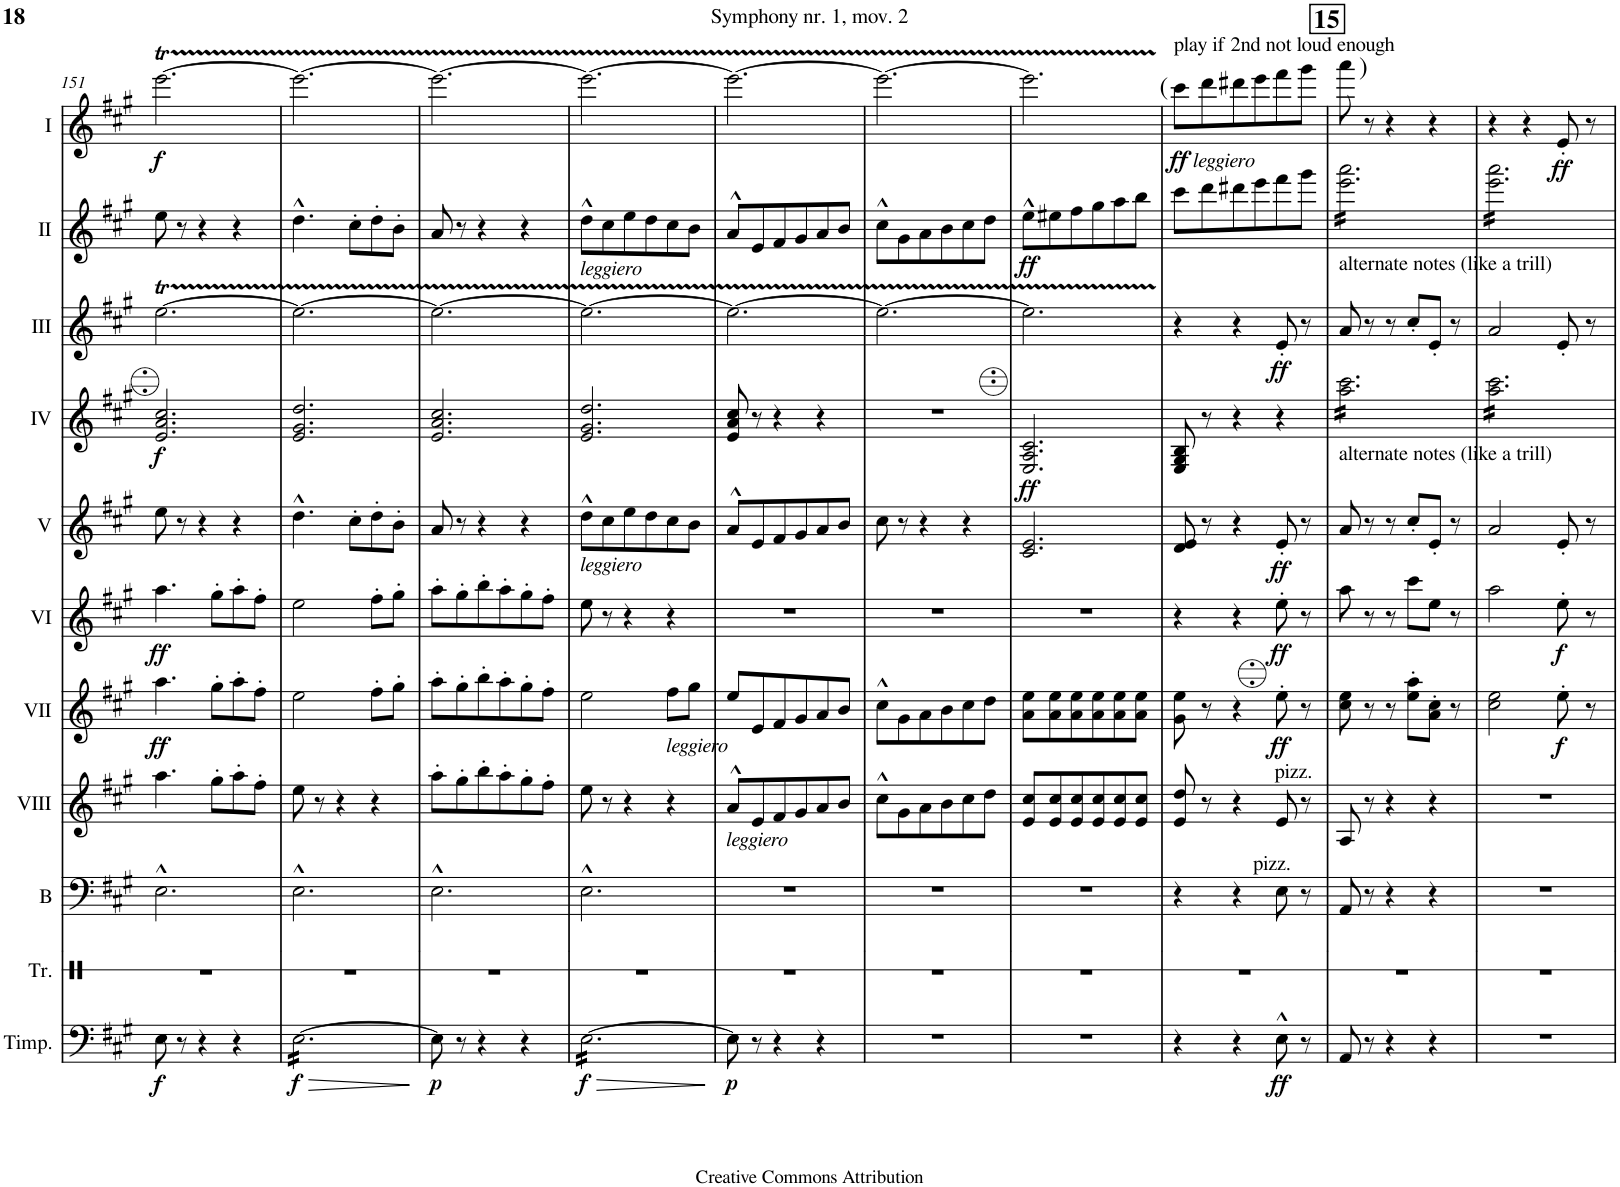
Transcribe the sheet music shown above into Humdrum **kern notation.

**kern	**dynam	**kern	**kern	**kern	**kern	**dynam	**kern	**dynam	**kern	**dynam	**kern	**dynam	**kern	**dynam	**kern	**dynam	**kern	**dynam
*part11	*part11	*part10	*part9	*part8	*part7	*part7	*part6	*part6	*part5	*part5	*part4	*part4	*part3	*part3	*part2	*part2	*part1	*part1
*staff11	*staff11	*staff10	*staff9	*staff8	*staff7	*staff7	*staff6	*staff6	*staff5	*staff5	*staff4	*staff4	*staff3	*staff3	*staff2	*staff2	*staff1	*staff1
*I"Timpani	*	*I"Triangle	*I"Bass	*I"Acc. 8	*I"Acc. 7	*	*I"Acc. 6	*	*I"Acc. 5	*	*I"Acc. 4	*	*I"Acc. 3	*	*I"Acc. 2	*	*I"Acc. 1	*
*I'Timp.	*	*I'Tr.	*I'B	*	*	*	*	*	*	*	*	*	*	*	*	*	*	*
!!LO:PB:g=z
*clefF4	*	*clefX	*clefF4	*clefG2	*clefG2	*	*clefG2	*	*clefG2	*	*clefG2	*	*clefG2	*	*clefG2	*	*clefG2	*
*	*	*	*Trd7c12	*Trd7c12	*Trd7c12	*	*	*	*	*	*Trd7c12	*	*	*	*	*	*	*
*k[f#c#g#]	*	*k[]	*k[f#c#g#]	*k[f#c#g#]	*k[f#c#g#]	*	*k[f#c#g#]	*	*k[f#c#g#]	*	*k[f#c#g#]	*	*k[f#c#g#]	*	*k[f#c#g#]	*	*k[f#c#g#]	*
*M3/4	*	*M3/4	*M3/4	*M3/4	*M3/4	*	*M3/4	*	*M3/4	*	*M3/4	*	*M3/4	*	*M3/4	*	*M3/4	*
=151	=151	=151	=151	=151	=151	=151	=151	=151	=151	=151	=151	=151	=151	=151	=151	=151	=151	=151
!	!LO:DY:b	!	!	!	!	!LO:DY:b	!	!LO:DY:b	!	!	!	!LO:DY:b	!	!	!	!	!	!LO:DY:b
8E\	f	2.r	2.E^^\	4.aa\	4.aa\	ff	4.a\	ff	8ee\	.	2.e/ 2.a/ 2.cc#/	f	[2.eeT\	.	8ee\	.	[2.eeeT\	f
8r	.	.	.	.	.	.	.	.	8r	.	.	.	.	.	8r	.	.	.
4r	.	.	.	.	.	.	.	.	4r	.	.	.	.	.	4r	.	.	.
.	.	.	.	8gg#'\L	8gg#'\L	.	8g#'\L	.	.	.	.	.	.	.	.	.	.	.
4r	.	.	.	8aa'\	8aa'\	.	8a'\	.	4r	.	.	.	.	.	4r	.	.	.
.	.	.	.	8ff#'\J	8ff#'\J	.	8f#'\J	.	.	.	.	.	.	.	.	.	.	.
=152	=152	=152	=152	=152	=152	=152	=152	=152	=152	=152	=152	=152	=152	=152	=152	=152	=152	=152
!	!LO:HP:b	!	!	!	!	!	!	!	!	!	!	!	!	!	!	!	!	!
!	!LO:DY:n=1:b	!	!	!	!	!	!	!	!	!	!	!	!	!	!	!	!	!
*tremolo	*	*	*	*	*	*	*	*	*	*	*	*	*	*	*	*	*	*
[16E\LL	> f	2.r	2.E^^\	8ee\	2ee\	.	2e\	.	4.dd^^\	.	2.e/ 2.g#/ 2.dd/	.	2.ee\_	.	4.dd^^\	.	2.eee\_	.
16E\	.	.	.	.	.	.	.	.	.	.	.	.	.	.	.	.	.	.
16E\	.	.	.	8r	.	.	.	.	.	.	.	.	.	.	.	.	.	.
16E\	.	.	.	.	.	.	.	.	.	.	.	.	.	.	.	.	.	.
16E\	.	.	.	4r	.	.	.	.	.	.	.	.	.	.	.	.	.	.
16E\	.	.	.	.	.	.	.	.	.	.	.	.	.	.	.	.	.	.
16E\	.	.	.	.	.	.	.	.	8cc#'\L	.	.	.	.	.	8cc#'\L	.	.	.
16E\	.	.	.	.	.	.	.	.	.	.	.	.	.	.	.	.	.	.
16E\	.	.	.	4r	8ff#'\L	.	8f#'\L	.	8dd'\	.	.	.	.	.	8dd'\	.	.	.
16E\	.	.	.	.	.	.	.	.	.	.	.	.	.	.	.	.	.	.
16E\	.	.	.	.	8gg#'\J	.	8g#'\J	.	8b'\J	.	.	.	.	.	8b'\J	.	.	.
16E\JJ	.	.	.	.	.	.	.	.	.	.	.	.	.	.	.	.	.	.
*Xtremolo	*	*	*	*	*	*	*	*	*	*	*	*	*	*	*	*	*	*
.	]	.	.	.	.	.	.	.	.	.	.	.	.	.	.	.	.	.
=153	=153	=153	=153	=153	=153	=153	=153	=153	=153	=153	=153	=153	=153	=153	=153	=153	=153	=153
!	!LO:DY:b	!	!	!	!	!	!	!	!	!	!	!	!	!	!	!	!	!
8E\]	p	2.r	2.E^^\	8aa'\L	8aa'\L	.	8a'\L	.	8a/	.	2.e/ 2.a/ 2.cc#/	.	2.ee\_	.	8a/	.	2.eee\_	.
8r	.	.	.	8gg#'\	8gg#'\	.	8g#'\	.	8r	.	.	.	.	.	8r	.	.	.
4r	.	.	.	8bb'\	8bb'\	.	8b'\	.	4r	.	.	.	.	.	4r	.	.	.
.	.	.	.	8aa'\	8aa'\	.	8a'\	.	.	.	.	.	.	.	.	.	.	.
4r	.	.	.	8gg#'\	8gg#'\	.	8g#'\	.	4r	.	.	.	.	.	4r	.	.	.
.	.	.	.	8ff#'\J	8ff#'\J	.	8f#'\J	.	.	.	.	.	.	.	.	.	.	.
=154	=154	=154	=154	=154	=154	=154	=154	=154	=154	=154	=154	=154	=154	=154	=154	=154	=154	=154
!	!	!	!	!	!	!	!	!	!	!	!	!	!	!	!LO:TX:b:i:t=leggiero	!	!	!
!	!	!	!	!	!	!	!	!	!LO:TX:b:i:t=leggiero	!	!	!	!	!	!	!	!	!
!	!LO:HP:b	!	!	!	!	!	!	!	!	!	!	!	!	!	!	!	!	!
!	!LO:DY:n=1:b	!	!	!	!	!	!	!	!	!	!	!	!	!	!	!	!	!
*tremolo	*	*	*	*	*	*	*	*	*	*	*	*	*	*	*	*	*	*
[16E\LL	> f	2.r	2.E^^\	8ee\	2ee\	.	8e\	.	8dd^^\L	.	2.e/ 2.g#/ 2.dd/	.	2.ee\_	.	8dd^^\L	.	2.eee\_	.
16E\	.	.	.	.	.	.	.	.	.	.	.	.	.	.	.	.	.	.
16E\	.	.	.	8r	.	.	8r	.	8cc#\	.	.	.	.	.	8cc#\	.	.	.
16E\	.	.	.	.	.	.	.	.	.	.	.	.	.	.	.	.	.	.
16E\	.	.	.	4r	.	.	4r	.	8ee\	.	.	.	.	.	8ee\	.	.	.
16E\	.	.	.	.	.	.	.	.	.	.	.	.	.	.	.	.	.	.
16E\	.	.	.	.	.	.	.	.	8dd\	.	.	.	.	.	8dd\	.	.	.
16E\	.	.	.	.	.	.	.	.	.	.	.	.	.	.	.	.	.	.
!	!	!	!	!	!LO:TX:b:i:t=leggiero	!	!	!	!	!	!	!	!	!	!	!	!	!
16E\	.	.	.	4r	8ff#\L	.	4r	.	8cc#\	.	.	.	.	.	8cc#\	.	.	.
16E\	.	.	.	.	.	.	.	.	.	.	.	.	.	.	.	.	.	.
16E\	.	.	.	.	8gg#\J	.	.	.	8b\J	.	.	.	.	.	8b\J	.	.	.
16E\JJ	.	.	.	.	.	.	.	.	.	.	.	.	.	.	.	.	.	.
*Xtremolo	*	*	*	*	*	*	*	*	*	*	*	*	*	*	*	*	*	*
.	]	.	.	.	.	.	.	.	.	.	.	.	.	.	.	.	.	.
=155	=155	=155	=155	=155	=155	=155	=155	=155	=155	=155	=155	=155	=155	=155	=155	=155	=155	=155
!	!	!	!	!LO:TX:b:i:t=leggiero	!	!	!	!	!	!	!	!	!	!	!	!	!	!
!	!LO:DY:b	!	!	!	!	!	!	!	!	!	!	!	!	!	!	!	!	!
8E\]	p	2.r	2.r	8a^^/L	8ee/L	.	2.r	.	8a^^/L	.	8e/ 8a/ 8cc#/	.	2.ee\_	.	8a^^/L	.	2.eee\_	.
8r	.	.	.	8e/	8e/	.	.	.	8e/	.	8r	.	.	.	8e/	.	.	.
4r	.	.	.	8f#/	8f#/	.	.	.	8f#/	.	4r	.	.	.	8f#/	.	.	.
.	.	.	.	8g#/	8g#/	.	.	.	8g#/	.	.	.	.	.	8g#/	.	.	.
4r	.	.	.	8a/	8a/	.	.	.	8a/	.	4r	.	.	.	8a/	.	.	.
.	.	.	.	8b/J	8b/J	.	.	.	8b/J	.	.	.	.	.	8b/J	.	.	.
=156	=156	=156	=156	=156	=156	=156	=156	=156	=156	=156	=156	=156	=156	=156	=156	=156	=156	=156
2.r	.	2.r	2.r	8cc#^^\L	8cc#^^\L	.	2.r	.	8cc#\	.	2.r	.	2.ee\_	.	8cc#^^\L	.	2.eee\_	.
.	.	.	.	8g#\	8g#\	.	.	.	8r	.	.	.	.	.	8g#\	.	.	.
.	.	.	.	8a\	8a\	.	.	.	4r	.	.	.	.	.	8a\	.	.	.
.	.	.	.	8b\	8b\	.	.	.	.	.	.	.	.	.	8b\	.	.	.
.	.	.	.	8cc#\	8cc#\	.	.	.	4r	.	.	.	.	.	8cc#\	.	.	.
.	.	.	.	8dd\J	8dd\J	.	.	.	.	.	.	.	.	.	8dd\J	.	.	.
=157	=157	=157	=157	=157	=157	=157	=157	=157	=157	=157	=157	=157	=157	=157	=157	=157	=157	=157
!	!	!	!	!	!	!	!	!	!	!	!	!LO:DY:b	!	!	!	!LO:DY:b	!	!
2.r	.	2.r	2.r	8e/ 8cc#/L	8a\ 8ee\L	.	2.r	.	2.c#/ 2.e/	.	2.e/ 2.a/ 2.cc#/	ff	2.eeTTT\]	.	8ee^^\L	ff	2.eeeTTT\]	.
.	.	.	.	8e/ 8cc#/	8a\ 8ee\	.	.	.	.	.	.	.	.	.	8ee#X\	.	.	.
.	.	.	.	8e/ 8cc#/	8a\ 8ee\	.	.	.	.	.	.	.	.	.	8ff#\	.	.	.
.	.	.	.	8e/ 8cc#/	8a\ 8ee\	.	.	.	.	.	.	.	.	.	8gg#\	.	.	.
.	.	.	.	8e/ 8cc#/	8a\ 8ee\	.	.	.	.	.	.	.	.	.	8aa\	.	.	.
.	.	.	.	8e/ 8cc#/J	8a\ 8ee\J	.	.	.	.	.	.	.	.	.	8bb\J	.	.	.
=158	=158	=158	=158	=158	=158	=158	=158	=158	=158	=158	=158	=158	=158	=158	=158	=158	=158	=158
!	!	!	!	!	!	!	!	!	!	!	!	!	!	!	!	!	!LO:TX:b:i:t=leggiero	!
!	!	!	!	!	!	!	!	!	!	!	!	!	!	!	!	!	!LO:TX:a:t=(	!
!	!	!	!	!	!	!	!	!	!	!	!	!	!	!	!	!	!LO:TX:a:t=play if 2nd not loud enough	!
!	!	!	!	!	!	!	!	!	!	!	!	!	!	!	!	!	!	!LO:DY:b
*	*	*	*^	*	*	*	*	*	*	*	*	*	*	*	*	*	*	*
4r	.	2.r	4r	4.ryy	8e/ 8dd/	8g#\ 8ee\	.	4r	.	8d/ 8e/	.	8e/ 8g#/ 8b/	.	4r	.	8ccc#\L	.	8ccc#\L	ff
.	.	.	.	.	8r	8r	.	.	.	8r	.	8r	.	.	.	8ddd\	.	8ddd\	.
4r	.	.	4r	.	4r	4r	.	4r	.	4r	.	4r	.	4r	.	8ddd#X\	.	8ddd#X\	.
!	!	!	!	!LO:TX:a:t=pizz.	!	!	!	!	!	!	!	!	!	!	!	!	!	!	!
.	.	.	.	4.ryy	.	.	.	.	.	.	.	.	.	.	.	8eee\	.	8eee\	.
!	!	!	!	!	!LO:TX:a:t=pizz.	!	!	!	!	!	!	!	!	!	!	!	!	!	!
!	!LO:DY:b	!	!	!	!	!	!LO:DY:b	!	!LO:DY:b	!	!LO:DY:b	!	!	!	!LO:DY:b	!	!	!	!
8E^^\	ff	.	8E\	.	8e/	8ee'\	ff	8e'\	ff	8e'/	ff	4r	.	8e'/	ff	8fff#\	.	8fff#\	.
8r	.	.	8r	.	8r	8r	.	8r	.	8r	.	.	.	8r	.	8ggg#\J	.	8ggg#\J	.
!!LO:REH:place=s1:a:B:cj:fs=14:t=15
=159	=159	=159	=159	=159	=159	=159	=159	=159	=159	=159	=159	=159	=159	=159	=159	=159	=159	=159	=159
!	!	!	!	!	!	!	!	!	!	!	!	!	!	!	!	!	!	!LO:TX:a:t=)	!
!	!	!	!	!	!	!	!	!	!	!	!	!	!	!	!	!LO:TX:b:t=alternate notes (like a trill)	!	!	!
!	!	!	!	!	!	!	!	!	!	!	!	!LO:TX:b:t=alternate notes (like a trill)	!	!	!	!	!	!	!
*	*	*	*v	*v	*	*	*	*	*	*	*	*	*	*	*	*	*	*	*
*	*	*	*	*	*	*	*	*	*	*	*tremolo	*	*	*	*	*	*	*
*	*	*	*	*	*	*	*	*	*	*	*	*	*	*	*tremolo	*	*	*
8AA/	.	2.r	8AA/	8A/	8cc#\ 8ee\	.	8a\	.	8a/	.	16aaa\ 16cccc#\LL	.	8a/	.	16eee\ 16aaa\LL	.	8aaa\	.
.	.	.	.	.	.	.	.	.	.	.	16aaa\ 16cccc#\	.	.	.	16eee\ 16aaa\	.	.	.
8r	.	.	8r	8r	8r	.	8r	.	8r	.	16aaa\ 16cccc#\	.	8r	.	16eee\ 16aaa\	.	8r	.
.	.	.	.	.	.	.	.	.	.	.	16aaa\ 16cccc#\	.	.	.	16eee\ 16aaa\	.	.	.
4r	.	.	4r	4r	8r	.	8r	.	8r	.	16aaa\ 16cccc#\	.	8r	.	16eee\ 16aaa\	.	4r	.
.	.	.	.	.	.	.	.	.	.	.	16aaa\ 16cccc#\	.	.	.	16eee\ 16aaa\	.	.	.
.	.	.	.	.	8ee\' 8aa\'L	.	8cc#\L	.	8cc#'/L	.	16aaa\ 16cccc#\	.	8cc#'/L	.	16eee\ 16aaa\	.	.	.
.	.	.	.	.	.	.	.	.	.	.	16aaa\ 16cccc#\	.	.	.	16eee\ 16aaa\	.	.	.
4r	.	.	4r	4r	8a\' 8cc#\'J	.	8e\J	.	8e'/J	.	16aaa\ 16cccc#\	.	8e'/J	.	16eee\ 16aaa\	.	4r	.
.	.	.	.	.	.	.	.	.	.	.	16aaa\ 16cccc#\	.	.	.	16eee\ 16aaa\	.	.	.
.	.	.	.	.	8r	.	8r	.	8r	.	16aaa\ 16cccc#\	.	8r	.	16eee\ 16aaa\	.	.	.
.	.	.	.	.	.	.	.	.	.	.	16aaa\ 16cccc#\JJ	.	.	.	16eee\ 16aaa\JJ	.	.	.
=160	=160	=160	=160	=160	=160	=160	=160	=160	=160	=160	=160	=160	=160	=160	=160	=160	=160	=160
2.r	.	2.r	2.r	2.r	2cc#\ 2ee\	.	2a\	.	2a/	.	16aaa\ 16cccc#\LL	.	2a/	.	16eee\ 16aaa\LL	.	4r	.
.	.	.	.	.	.	.	.	.	.	.	16aaa\ 16cccc#\	.	.	.	16eee\ 16aaa\	.	.	.
.	.	.	.	.	.	.	.	.	.	.	16aaa\ 16cccc#\	.	.	.	16eee\ 16aaa\	.	.	.
.	.	.	.	.	.	.	.	.	.	.	16aaa\ 16cccc#\	.	.	.	16eee\ 16aaa\	.	.	.
.	.	.	.	.	.	.	.	.	.	.	16aaa\ 16cccc#\	.	.	.	16eee\ 16aaa\	.	4r	.
.	.	.	.	.	.	.	.	.	.	.	16aaa\ 16cccc#\	.	.	.	16eee\ 16aaa\	.	.	.
.	.	.	.	.	.	.	.	.	.	.	16aaa\ 16cccc#\	.	.	.	16eee\ 16aaa\	.	.	.
.	.	.	.	.	.	.	.	.	.	.	16aaa\ 16cccc#\	.	.	.	16eee\ 16aaa\	.	.	.
!	!	!	!	!	!	!LO:DY:b	!	!LO:DY:b	!	!	!	!	!	!	!	!	!	!LO:DY:b
.	.	.	.	.	8ee'\	f	8e'\	f	8e'/	.	16aaa\ 16cccc#\	.	8e'/	.	16eee\ 16aaa\	.	8e'/	ff
.	.	.	.	.	.	.	.	.	.	.	16aaa\ 16cccc#\	.	.	.	16eee\ 16aaa\	.	.	.
.	.	.	.	.	8r	.	8r	.	8r	.	16aaa\ 16cccc#\	.	8r	.	16eee\ 16aaa\	.	8r	.
.	.	.	.	.	.	.	.	.	.	.	16aaa\ 16cccc#\JJ	.	.	.	16eee\ 16aaa\JJ	.	.	.
*	*	*	*	*	*	*	*	*	*	*	*	*	*	*	*Xtremolo	*	*	*
*	*	*	*	*	*	*	*	*	*	*	*Xtremolo	*	*	*	*	*	*	*
=	=	=	=	=	=	=	=	=	=	=	=	=	=	=	=	=	=	=
*-	*-	*-	*-	*-	*-	*-	*-	*-	*-	*-	*-	*-	*-	*-	*-	*-	*-	*-
